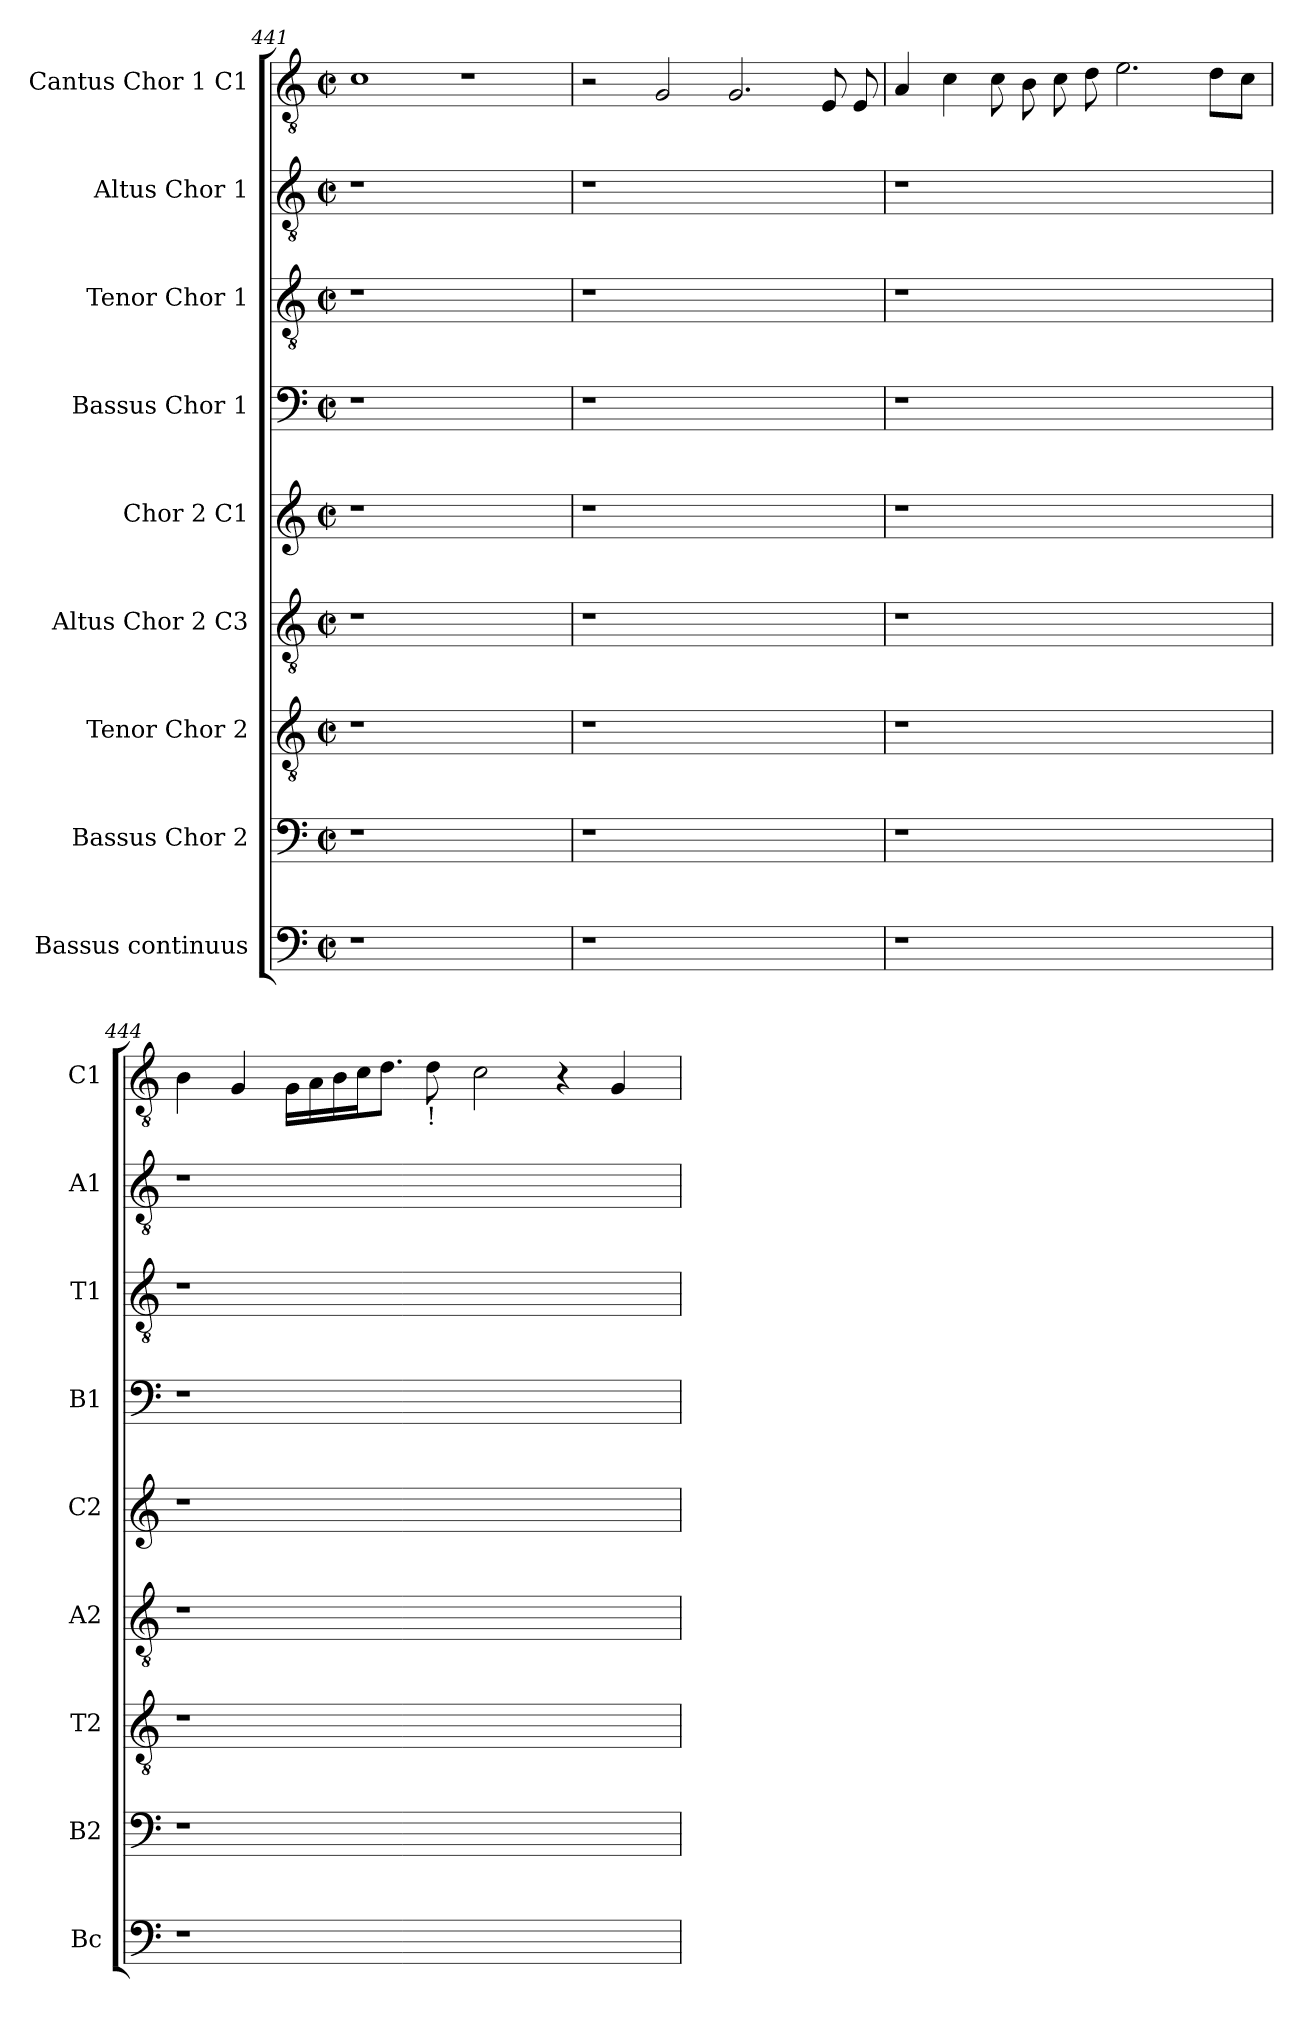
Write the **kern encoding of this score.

**kern	**kern	**kern	**kern	**kern	**kern	**kern	**kern	**kern
*part9	*part8	*part7	*part6	*part5	*part4	*part3	*part2	*part1
*staff9	*staff8	*staff7	*staff6	*staff5	*staff4	*staff3	*staff2	*staff1
*I"Bassus continuus	*I"Bassus Chor 2	*I"Tenor Chor 2	*I"Altus Chor 2 C3	*I"Chor 2 C1	*I"Bassus Chor 1	*I"Tenor Chor 1	*I"Altus Chor 1	*I"Cantus Chor 1 C1
*I'Bc	*I'B2	*I'T2	*I'A2	*I'C2	*I'B1	*I'T1	*I'A1	*I'C1
*clefF4	*clefF4	*clefGv2	*clefGv2	*clefG2	*clefF4	*clefGv2	*clefGv2	*clefGv2
*ITrd7c12	*	*	*	*	*	*	*	*
*k[]	*k[]	*k[]	*k[]	*k[]	*k[]	*k[]	*k[]	*k[]
*C:	*C:	*C:	*C:	*C:	*C:	*C:	*C:	*C:
*M2/2	*M2/2	*M2/2	*M2/2	*M2/2	*M2/2	*M2/2	*M2/2	*M2/2
*met(c|)	*met(c|)	*met(c|)	*met(c|)	*met(c|)	*met(c|)	*met(c|)	*met(c|)	*met(c|)
=441	=441	=441	=441	=441	=441	=441	=441	=441
1r	1r	1r	1r	1r	1r	1r	1r	1c
1ryy	1ryy	1ryy	1ryy	1ryy	1ryy	1ryy	1ryy	1r
!!LO:LB:g=z
=442	=442	=442	=442	=442	=442	=442	=442	=442
1r	1r	1r	1r	1r	1r	1r	1r	2r
.	.	.	.	.	.	.	.	2G/
1ryy	1ryy	1ryy	1ryy	1ryy	1ryy	1ryy	1ryy	2.G/
.	.	.	.	.	.	.	.	8E/
.	.	.	.	.	.	.	.	8E/
=443	=443	=443	=443	=443	=443	=443	=443	=443
1r	1r	1r	1r	1r	1r	1r	1r	4A/
.	.	.	.	.	.	.	.	4c\
.	.	.	.	.	.	.	.	8c\
.	.	.	.	.	.	.	.	8B\
.	.	.	.	.	.	.	.	8c\
.	.	.	.	.	.	.	.	8d\
1ryy	1ryy	1ryy	1ryy	1ryy	1ryy	1ryy	1ryy	2.e\
.	.	.	.	.	.	.	.	8d\L
.	.	.	.	.	.	.	.	8c\J
=444	=444	=444	=444	=444	=444	=444	=444	=444
1r	1r	1r	1r	1r	1r	1r	1r	4B\
.	.	.	.	.	.	.	.	4G/
.	.	.	.	.	.	.	.	16G\LL
.	.	.	.	.	.	.	.	16A\
.	.	.	.	.	.	.	.	16B\
.	.	.	.	.	.	.	.	16c\J
.	.	.	.	.	.	.	.	8.d\J
!	!	!	!	!	!	!	!	!LO:TX:b:t=!
.	.	.	.	.	.	.	.	8d\
1ryy	1ryy	1ryy	1ryy	1ryy	1ryy	1ryy	1ryy	.
.	.	.	.	.	.	.	.	2c\
.	.	.	.	.	.	.	.	4r
.	.	.	.	.	.	.	.	4G/
16ryy	16ryy	16ryy	16ryy	16ryy	16ryy	16ryy	16ryy	.
=	=	=	=	=	=	=	=	=
*-	*-	*-	*-	*-	*-	*-	*-	*-
